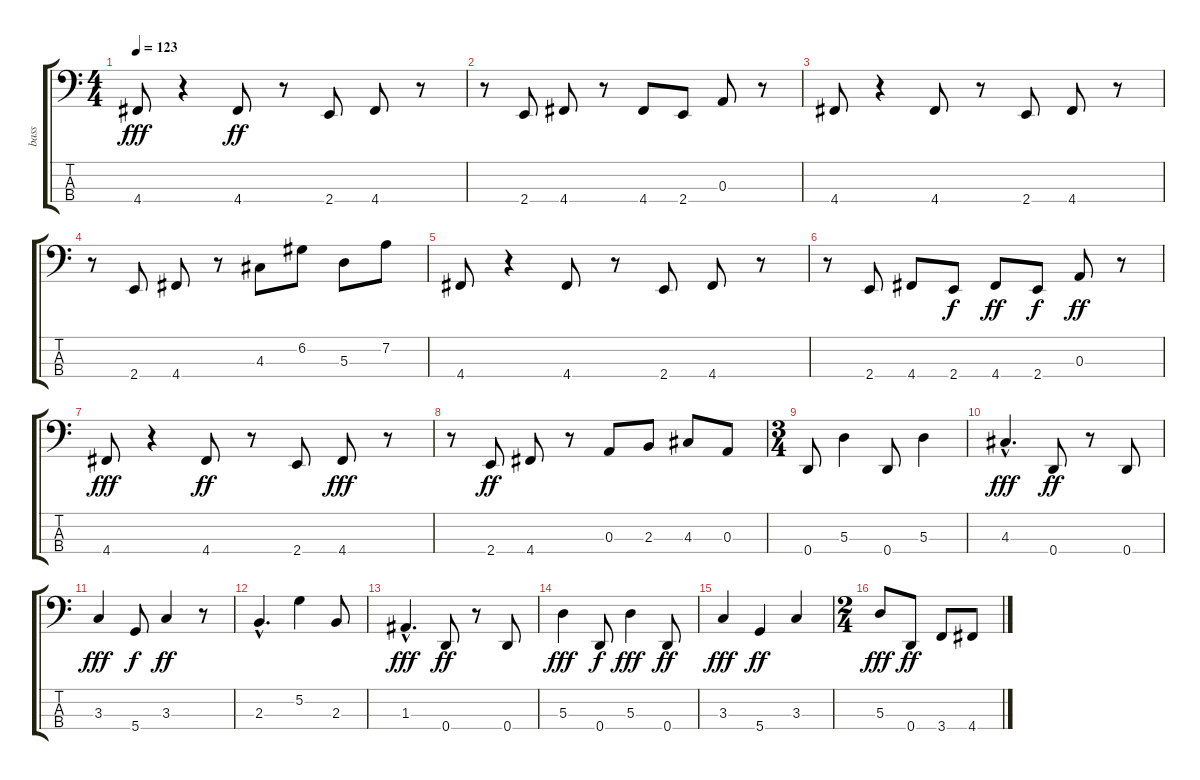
\track ("bass" "bass") {instrument electricbassfinger}
\staff {score tabs}
\tuning (G2 D2 A1 D1) {hide}
\ts (4 4)
\tempo 123
\clef f4
\ks c
4.4.8{dy fff} r.4 4.4.8{dy ff} r.8 2.4.8 4.4.8 r.8 |
r.8 2.4.8 4.4.8 r.8 4.4.8 2.4.8 0.3.8 r.8 |
4.4.8 r.4 4.4.8 r.8 2.4.8 4.4.8 r.8 |
r.8 2.4.8 4.4.8 r.8 4.3.8 6.2.8 5.3.8 7.2.8 |
4.4.8 r.4 4.4.8 r.8 2.4.8 4.4.8 r.8 |
r.8 2.4.8 4.4.8 2.4.8{dy f} 4.4.8{dy ff} 2.4.8{dy f} 0.3.8{dy ff} r.8 |
4.4.8{dy fff} r.4 4.4.8{dy ff} r.8 2.4.8 4.4.8{dy fff} r.8 |
r.8 2.4.8{dy ff} 4.4.8 r.8 0.3.8 2.3.8 4.3.8 0.3.8 |
\ts (3 4)
0.4.8 5.3.4 0.4.8 5.3.4 |
4.3{hac}.4{d dy fff} 0.4.8{dy ff} r.8 0.4.8 |
3.3.4{dy fff} 5.4.8{dy f} 3.3.4{dy ff} r.8 |
2.3{hac}.4{d} 5.2.4 2.3.8 |
1.3{hac}.4{d dy fff} 0.4.8{dy ff} r.8 0.4.8 |
5.3.4{dy fff} 0.4.8{dy f} 5.3.4{dy fff} 0.4.8{dy ff} |
3.3.4{dy fff} 5.4.4{dy ff} 3.3.4 |
\ts (2 4)
5.3.8{dy fff} 0.4.8{dy ff} 3.4.8 4.4.8
